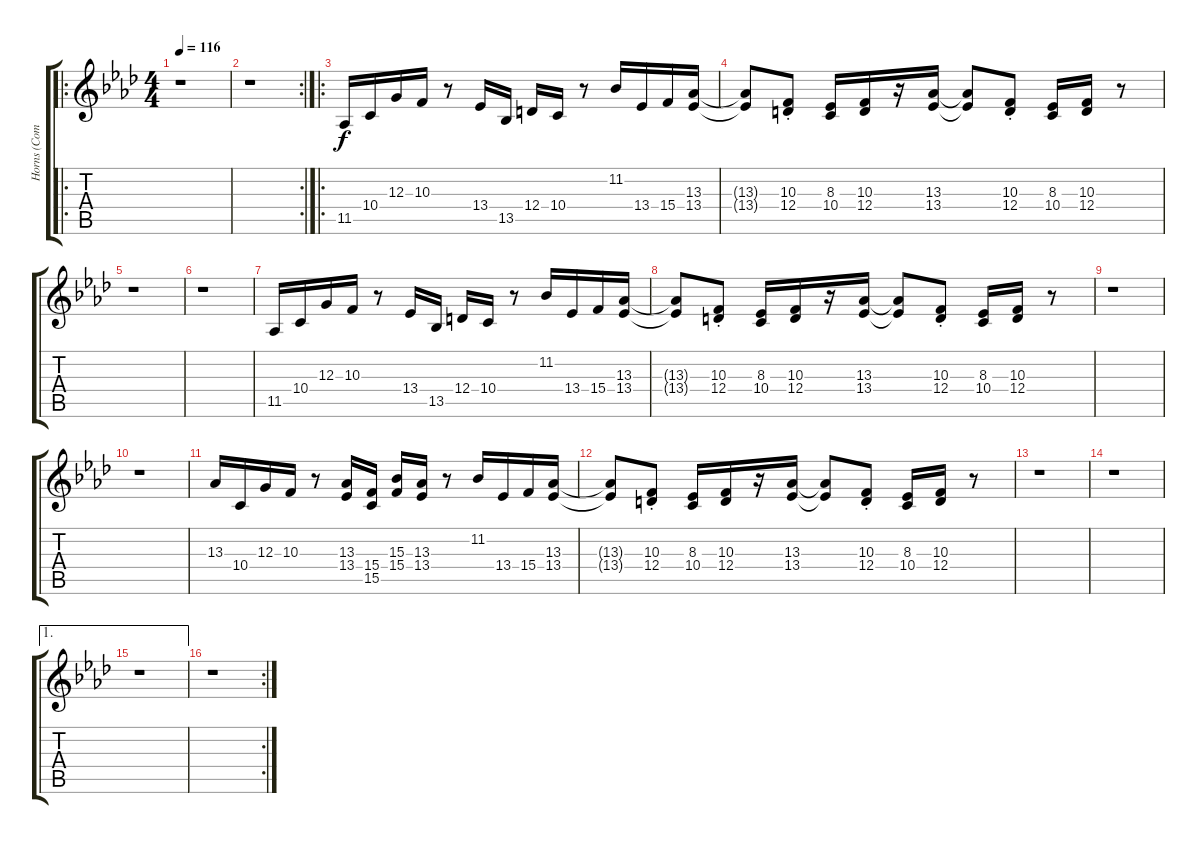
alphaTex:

\track ("Horns (Combined)" "Horns (Com") {solo instrument altosax}
\staff {score tabs}
\tuning (E4 B3 G3 D3 A2 E2) {hide}
\ro
\ts (4 4)
\tempo 116
\clef g2
\ks ab
r.1{dy f instrument altosax} |
\rc 2
r.1 |
\ro
11.5.16 10.4.16 12.3.16 10.3.16 r.8 13.4.16 13.5.16 12.4.16 10.4.16 r.8 11.2.16 13.4.16 15.4.16 (13.3 13.4).16 |
(13.3{t} 13.4{t}).8 (10.3{st} 12.4{st}).8 (8.3 10.4).16 (10.3 12.4).16 r.16 (13.3 13.4).16 (13.3{t} 13.4{t}).8 (10.3{st} 12.4{st}).8 (8.3 10.4).16 (10.3 12.4).16 r.8 |
r.1 |
r.1 |
11.5.16 10.4.16 12.3.16 10.3.16 r.8 13.4.16 13.5.16 12.4.16 10.4.16 r.8 11.2.16 13.4.16 15.4.16 (13.3 13.4).16 |
(13.3{t} 13.4{t}).8 (10.3{st} 12.4{st}).8 (8.3 10.4).16 (10.3 12.4).16 r.16 (13.3 13.4).16 (13.3{t} 13.4{t}).8 (10.3{st} 12.4{st}).8 (8.3 10.4).16 (10.3 12.4).16 r.8 |
r.1 |
r.1 |
13.3.16 10.4.16 12.3.16 10.3.16 r.8 (13.3 13.4).16 (15.4 15.5).16 (15.3 15.4).16 (13.3 13.4).16 r.8 11.2.16 13.4.16 15.4.16 (13.3 13.4).16 |
(13.3{t} 13.4{t}).8 (10.3{st} 12.4{st}).8 (8.3 10.4).16 (10.3 12.4).16 r.16 (13.3 13.4).16 (13.3{t} 13.4{t}).8 (10.3{st} 12.4{st}).8 (8.3 10.4).16 (10.3 12.4).16 r.8 |
r.1 |
r.1 |
\ae 1
r.1 |
\rc 2
r.1
